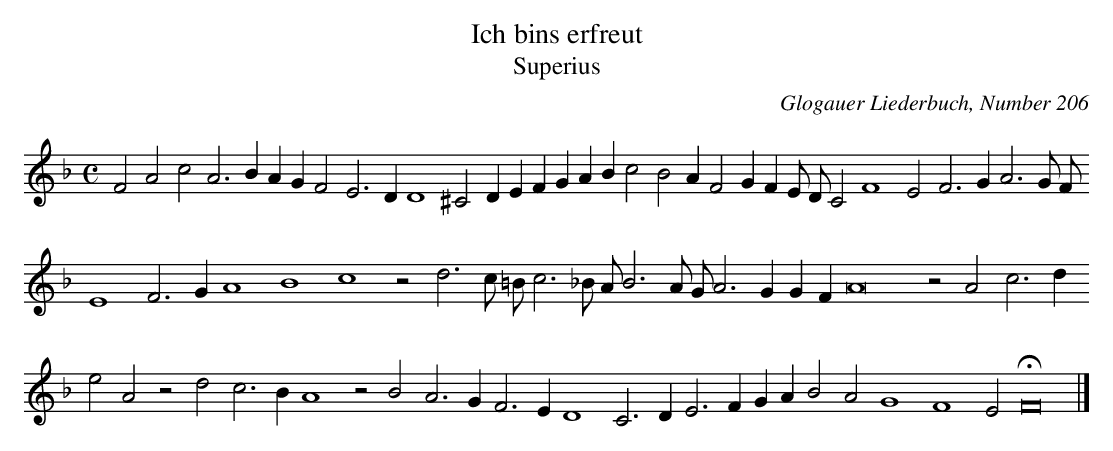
X:1
T:Ich bins erfreut
T:Superius
C:Glogauer Liederbuch, Number 206
M:C
L:1/2
K:F
F A c A > B A/ G/ F E > D D2 ^C D/ E/ F/ G/ A/ B/ c B A/ F G/ F/ E// D// C F2 E F > G A3/2 G// F//
E2 F > G A2 B2 c2 z d3/2 c// =B// c3/2 _B// A// B3/2 A// G// A > G G/ F/ A4 z A c > d
e A z d c > B A2 z B A > G F > E D2 C > D E > F G/ A/ B A G2 F2 E HF4 |]
